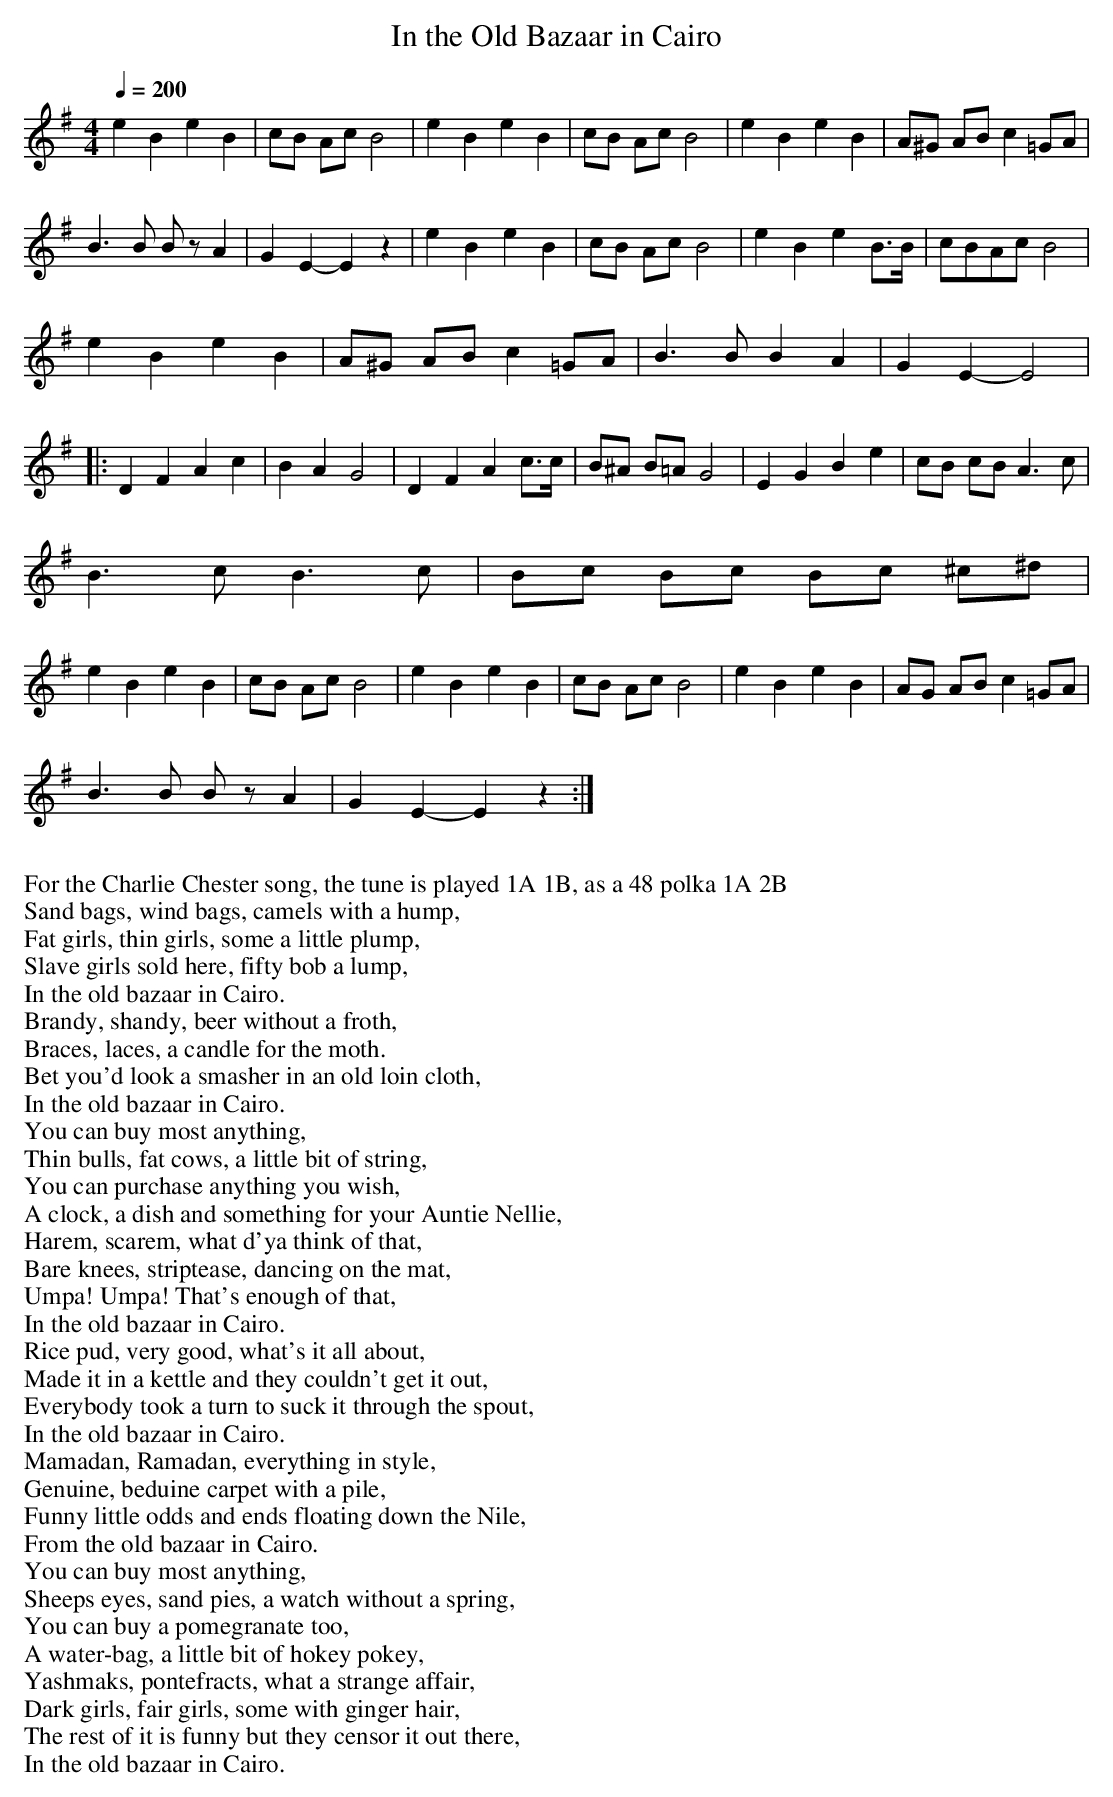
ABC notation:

X:1
T:In the Old Bazaar in Cairo
M:4/4
L:1/8
Q:1/4=200
K:Em
e2 B2 e2 B2|cB Ac B4|e2 B2 e2 B2|cB Ac B4|e2 B2 e2 B2|A^G AB c2 =GA|
B3  B B z A2|G2 E2-E2 z2|e2 B2 e2 B2|cB Ac B4|e2 B2 e2 B>B|cBAc B4|
e2 B2 e2 B2|A^G AB c2 =GA|B3  B B2 A2|G2 E2-E4|
|:D2 F2 A2 c2|B2 A2 G4|D2 F2 A2 c>c|B^A B=A  G4|E2 G2 B2 e2|cB cB A3 c|
B3 c B3 c|Bc Bc Bc ^c^d|
e2 B2 e2 B2|cB Ac B4|e2 B2 e2 B2|cB Ac B4|e2 B2 e2 B2|AG AB c2 =GA|
B3  B B z A2|G2 E2-E2 z2:|
W: For the Charlie Chester song, the tune is played 1A 1B, as a 48 polka 1A 2B
W:Sand bags, wind bags, camels with a hump,
W:Fat girls, thin girls, some a little plump,
W:Slave girls sold here, fifty bob a lump,
W:In the old bazaar in Cairo.
W:Brandy, shandy, beer without a froth,
W:Braces, laces, a candle for the moth.
W:Bet you'd look a smasher in an old loin cloth,
W:In the old bazaar in Cairo.
W:You can buy most anything,
W:Thin bulls, fat cows, a little bit of string,
W:You can purchase anything you wish,
W:A clock, a dish and something for your Auntie Nellie,
W:Harem, scarem, what d'ya think of that,
W:Bare knees, striptease, dancing on the mat,
W:Umpa! Umpa! That's enough of that,
W:In the old bazaar in Cairo.
W:Rice pud, very good, what's it all about,
W:Made it in a kettle and they couldn't get it out,
W:Everybody took a turn to suck it through the spout,
W:In the old bazaar in Cairo.
W:Mamadan, Ramadan, everything in style,
W:Genuine, beduine carpet with a pile,
W:Funny little odds and ends floating down the Nile,
W:From the old bazaar in Cairo.
W:You can buy most anything,
W:Sheeps eyes, sand pies, a watch without a spring,
W:You can buy a pomegranate too,
W:A water-bag, a little bit of hokey pokey,
W:Yashmaks, pontefracts, what a strange affair,
W:Dark girls, fair girls, some with ginger hair,
W:The rest of it is funny but they censor it out there,
W:In the old bazaar in Cairo.
